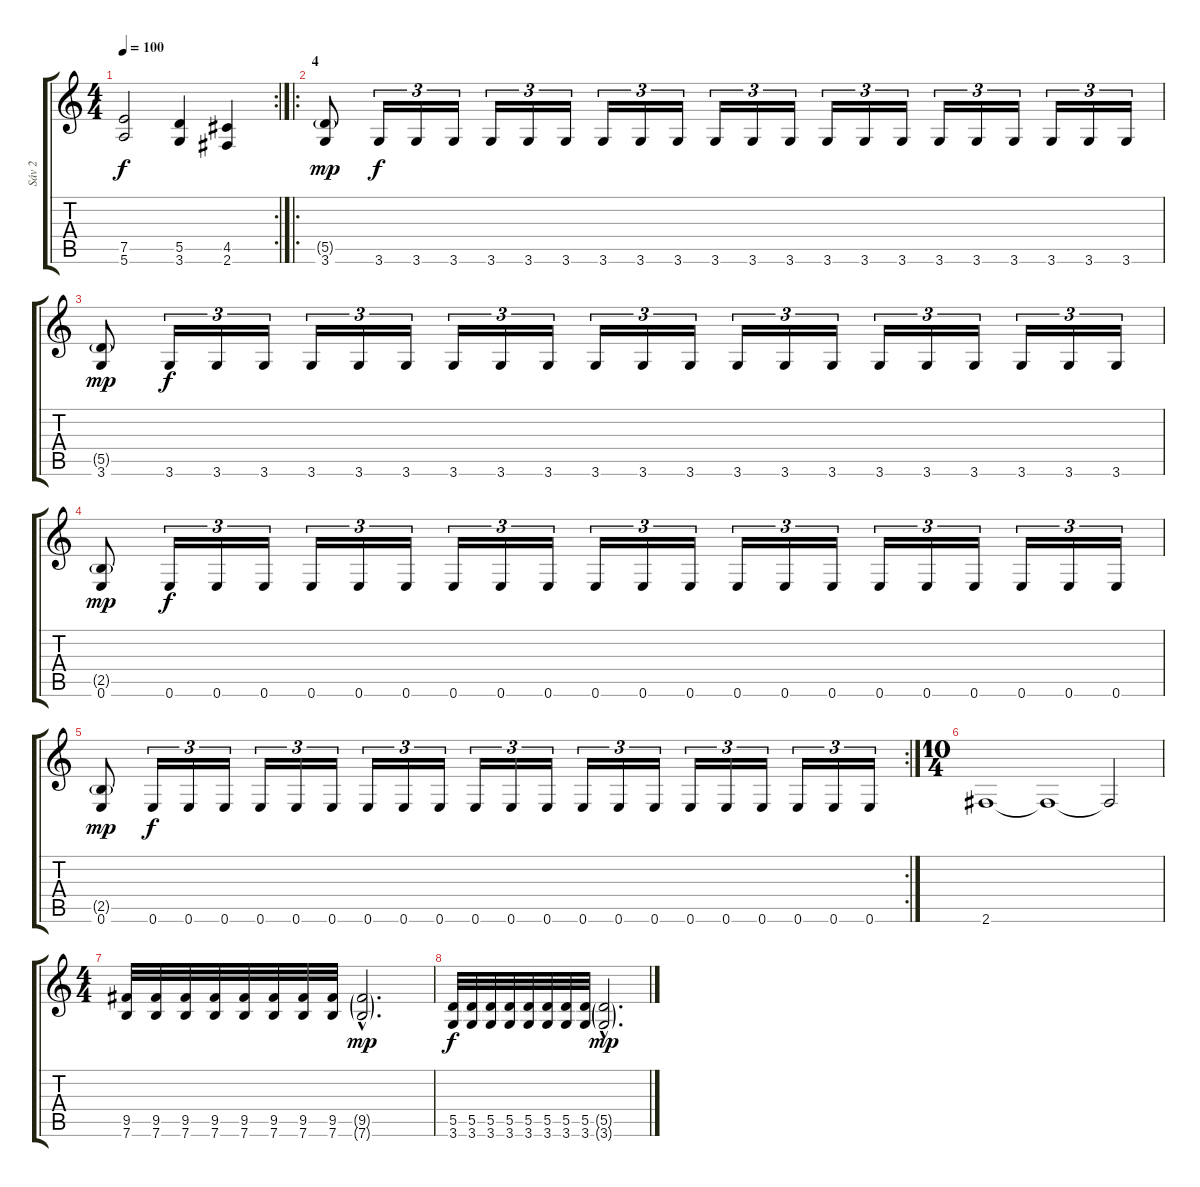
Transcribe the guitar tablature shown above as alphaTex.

\track ("Sáv 2" "Sáv 2") {instrument distortionguitar}
\staff {score tabs}
\tuning (E4 B3 G3 D3 A2 E2) {hide}
\rc 2
\ts (4 4)
\tempo 100
\clef g2
\ks c
(7.5 5.6).2{dy f} (5.5 3.6).4 (4.5 2.6).4 |
\ro
\section ("" "4")
(5.5{g} 3.6).8{dy mp} 3.6.16{tu (3 2) dy f} 3.6.16{tu (3 2)} 3.6.16{tu (3 2)} 3.6.16{tu (3 2)} 3.6.16{tu (3 2)} 3.6.16{tu (3 2)} 3.6.16{tu (3 2)} 3.6.16{tu (3 2)} 3.6.16{tu (3 2)} 3.6.16{tu (3 2)} 3.6.16{tu (3 2)} 3.6.16{tu (3 2)} 3.6.16{tu (3 2)} 3.6.16{tu (3 2)} 3.6.16{tu (3 2)} 3.6.16{tu (3 2)} 3.6.16{tu (3 2)} 3.6.16{tu (3 2)} 3.6.16{tu (3 2)} 3.6.16{tu (3 2)} 3.6.16{tu (3 2)} |
(5.5{g} 3.6).8{dy mp} 3.6.16{tu (3 2) dy f} 3.6.16{tu (3 2)} 3.6.16{tu (3 2)} 3.6.16{tu (3 2)} 3.6.16{tu (3 2)} 3.6.16{tu (3 2)} 3.6.16{tu (3 2)} 3.6.16{tu (3 2)} 3.6.16{tu (3 2)} 3.6.16{tu (3 2)} 3.6.16{tu (3 2)} 3.6.16{tu (3 2)} 3.6.16{tu (3 2)} 3.6.16{tu (3 2)} 3.6.16{tu (3 2)} 3.6.16{tu (3 2)} 3.6.16{tu (3 2)} 3.6.16{tu (3 2)} 3.6.16{tu (3 2)} 3.6.16{tu (3 2)} 3.6.16{tu (3 2)} |
(2.5{g} 0.6).8{dy mp} 0.6.16{tu (3 2) dy f} 0.6.16{tu (3 2)} 0.6.16{tu (3 2)} 0.6.16{tu (3 2)} 0.6.16{tu (3 2)} 0.6.16{tu (3 2)} 0.6.16{tu (3 2)} 0.6.16{tu (3 2)} 0.6.16{tu (3 2)} 0.6.16{tu (3 2)} 0.6.16{tu (3 2)} 0.6.16{tu (3 2)} 0.6.16{tu (3 2)} 0.6.16{tu (3 2)} 0.6.16{tu (3 2)} 0.6.16{tu (3 2)} 0.6.16{tu (3 2)} 0.6.16{tu (3 2)} 0.6.16{tu (3 2)} 0.6.16{tu (3 2)} 0.6.16{tu (3 2)} |
\rc 2
(2.5{g} 0.6).8{dy mp} 0.6.16{tu (3 2) dy f} 0.6.16{tu (3 2)} 0.6.16{tu (3 2)} 0.6.16{tu (3 2)} 0.6.16{tu (3 2)} 0.6.16{tu (3 2)} 0.6.16{tu (3 2)} 0.6.16{tu (3 2)} 0.6.16{tu (3 2)} 0.6.16{tu (3 2)} 0.6.16{tu (3 2)} 0.6.16{tu (3 2)} 0.6.16{tu (3 2)} 0.6.16{tu (3 2)} 0.6.16{tu (3 2)} 0.6.16{tu (3 2)} 0.6.16{tu (3 2)} 0.6.16{tu (3 2)} 0.6.16{tu (3 2)} 0.6.16{tu (3 2)} 0.6.16{tu (3 2)} |
\ts (10 4)
2.6.1 2.6{t}.1 2.6{t}.2 |
\ts (4 4)
(9.5 7.6).32 (9.5 7.6).32 (9.5 7.6).32 (9.5 7.6).32 (9.5 7.6).32 (9.5 7.6).32 (9.5 7.6).32 (9.5 7.6).32 (9.5{g hac} 7.6{g hac}).2{d dy mp} |
(5.5 3.6).32{dy f} (5.5 3.6).32 (5.5 3.6).32 (5.5 3.6).32 (5.5 3.6).32 (5.5 3.6).32 (5.5 3.6).32 (5.5 3.6).32 (5.5{g hac} 3.6{g hac}).2{d dy mp}
